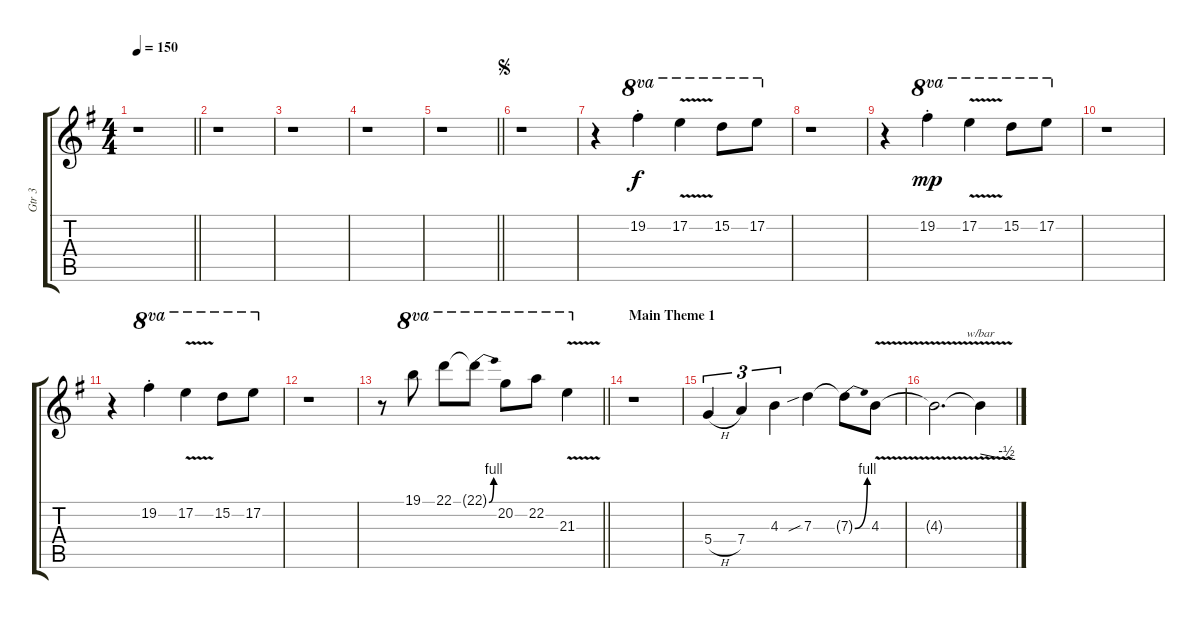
\track ("Gtr 3" "Gtr 3") {instrument overdrivenguitar}
\staff {score tabs}
\tuning (E4 B3 G3 D3 A2 E2) {hide}
\ts (4 4)
\tempo 150
\clef g2
\barLineRight lightlight
\ks g
r.1{dy f instrument overdrivenguitar} |
r.1 |
r.1 |
r.1 |
\barLineRight lightlight
r.1 |
\jump segno
r.1 |
r.4 19.2{st}.4{ot 8va} 17.2{v}.4{ot 8va} 15.2.8{ot 8va} 17.2.8{ot 8va} |
r.1 |
r.4 19.2{st}.4{ot 8va dy mp} 17.2{v}.4{ot 8va} 15.2.8{ot 8va} 17.2.8{ot 8va} |
r.1 |
r.4 19.2{st}.4{ot 8va} 17.2{v}.4{ot 8va} 15.2.8{ot 8va} 17.2.8{ot 8va} |
r.1 |
\barLineRight lightlight
r.8 19.1.8{ot 8va} 22.1.8{ot 8va} 22.1{be (bend 0 0 60 4) t}.8{ot 8va} 20.2.8{ot 8va} 22.2.8{ot 8va} 21.3{v}.4{ot 8va} |
\section ("" "Main Theme 1")
r.1 |
5.4{h}.4{tu (3 2)} 7.4.4{tu (3 2)} 4.3.4{tu (3 2)} 7.3{sib}.4 7.3{be (bend 0 0 60 4) t}.8 4.3{v}.8 |
4.3{v t}.2{d} 4.3{t}.4{tbe (custom default 0 0 45 -2 60 -2)}
